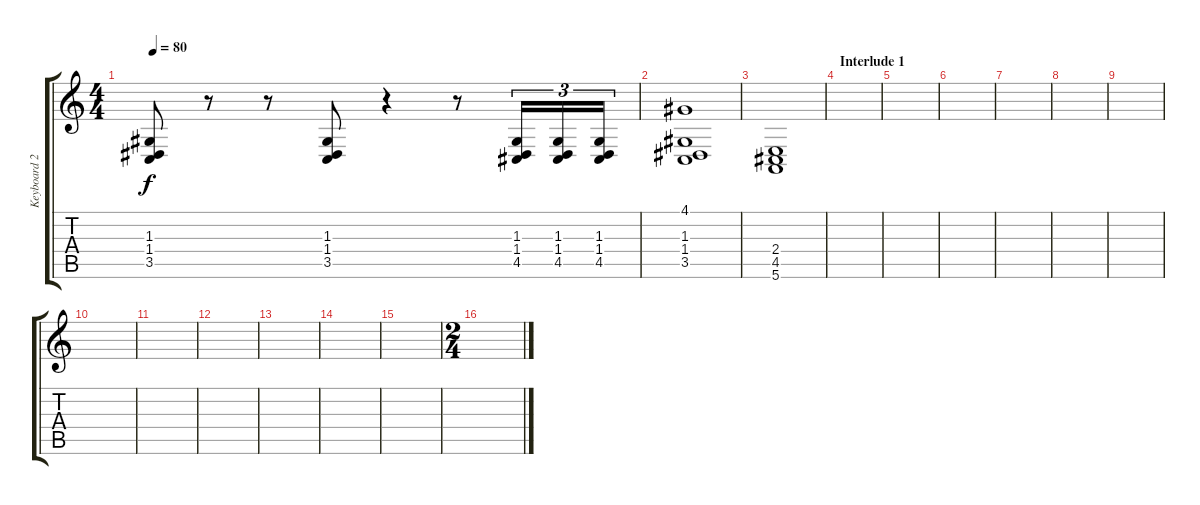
\track ("Keyboard 2" "Keyboard 2") {instrument stringensemble1}
\staff {score tabs}
\tuning (E4 B3 G3 D3 A2 E2) {hide}
\ts (4 4)
\tempo 80
\clef g2
\ks c
(1.3 1.4 3.5).8{dy f} r.8 r.8 (1.3 1.4 3.5).8 r.4 r.8 (1.3 1.4 4.5).16{tu (3 2)} (1.3 1.4 4.5).16{tu (3 2)} (1.3 1.4 4.5).16{tu (3 2)} |
(4.1 1.3 1.4 3.5).1 |
(2.4 4.5 5.6).1 |
\section ("" "Interlude 1")
|
|
|
|
|
|
|
|
|
|
|
|
\ts (2 4)
